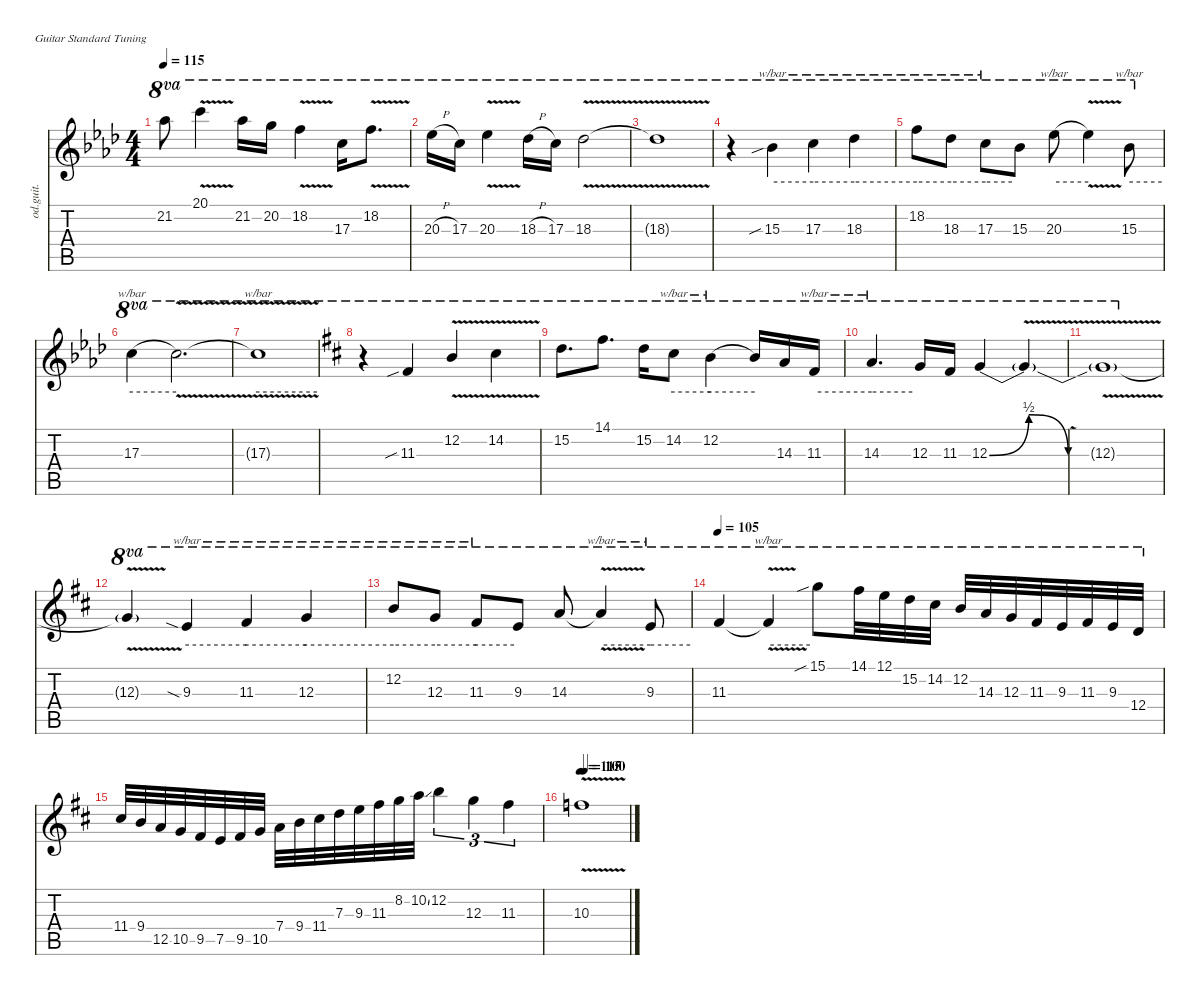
\defaultSystemsLayout 4
\hideDynamics
\bracketExtendMode nobrackets
\track ("Jason Lead" "od.guit.") {solo instrument overdrivenguitar}
\staff {score tabs}
\tuning (E4 B3 G3 D3 A2 E2)
\ts (4 4)
\tempo 115
\clef g2
\ks fminor
21.2{acc b}.8{ot 8va dy f beam Down} 20.1{v acc forcenatural}.4{ot 8va beam Down} 21.2{acc b}.16{ot 8va beam Down} 20.2{acc forcenatural}.16{ot 8va beam Down} 18.2{v acc forcenatural}.4{ot 8va beam Down} 17.3{acc forcenatural}.16{ot 8va beam Down} 18.2{v acc forcenatural}.8{d ot 8va beam Down} |
20.3{h acc b}.16{ot 8va beam Down} 17.3{acc forcenatural}.16{ot 8va beam Down} 20.3{v acc b}.4{ot 8va beam Down} 18.3{h acc b}.16{ot 8va beam Down} 17.3{acc forcenatural}.16{ot 8va beam Down} 18.3{v acc b}.2{ot 8va beam Down} |
18.3{v t acc b}.1{ot 8va beam Down} |
r.4{ot 8va beam Down} 15.3{sib acc b}.4{tbe (hold default 0 0 60 0) ot 8va beam Down} 17.3{acc forcenatural}.4{tbe (hold default 0 0 60 0) ot 8va beam Down} 18.3{acc b}.4{tbe (hold default 0 0 60 0) ot 8va beam Down} |
18.2{acc forcenatural}.8{tbe (hold default 0 0 60 0) ot 8va beam Down} 18.3{acc b}.8{tbe (hold default 0 0 60 0) ot 8va beam Down} 17.3{acc forcenatural}.8{tbe (hold default 0 0 60 0) ot 8va beam Down} 15.3{acc b}.8{ot 8va beam Down} 20.3{acc b}.8{tbe (hold default 0 0 60 0) ot 8va beam Down} 20.3{v t acc b}.4{ot 8va beam Down} 15.3{acc b}.8{tbe (hold default 0 0 60 0) ot 8va beam Down} |
17.3{acc forcenatural}.4{tbe (hold default 0 0 60 0) ot 8va beam Down} 17.3{v t acc forcenatural}.2{d ot 8va beam Down} |
17.3{t acc forcenatural}.1{tbe (hold default 0 0 60 0) ot 8va beam Down} |
\ks bminor
r.4{ot 8va beam Down} 11.3{sib acc #}.4{ot 8va beam Up} 12.2{v acc forcenatural}.4{ot 8va beam Up} 14.2{v acc #}.4{ot 8va beam Down} |
15.2{acc forcenatural}.8{d ot 8va beam Down} 14.1{acc #}.8{d ot 8va beam Down} 15.2{acc forcenatural}.16{ot 8va beam Down} 14.2{acc #}.8{tbe (hold default 0 0 60 0) ot 8va beam Down} 12.2{acc forcenatural}.4{tbe (hold default 0 0 60 0) ot 8va beam Down} 12.2{t acc forcenatural}.16{ot 8va beam Up} 14.3{acc forcenatural}.16{ot 8va beam Up} 11.3{acc #}.16{tbe (hold default 0 0 60 0) ot 8va beam Up} |
14.3{acc forcenatural}.4{d tbe (hold default 0 0 60 0) ot 8va beam Up} 12.3{acc forcenatural}.16{ot 8va beam Up} 11.3{acc #}.16{ot 8va beam Up} 12.3{be (bendrelease 0 0 30 2 30 2 60 0) acc forcenatural}.4{ot 8va beam Up} 12.3{v t acc forcenatural}.4{ot 8va beam Up} |
12.3{v t acc forcenatural}.1{ot 8va beam Up} |
12.3{v t acc forcenatural}.4{ot 8va beam Up} 9.3{sia acc forcenatural}.4{tbe (hold default 0 0 60 0) ot 8va beam Up} 11.3{acc #}.4{tbe (hold default 0 0 60 0) ot 8va beam Up} 12.3{acc forcenatural}.4{tbe (hold default 0 0 60 0) ot 8va beam Up} |
12.2{acc forcenatural}.8{tbe (hold default 0 0 60 0) ot 8va beam Up} 12.3{acc forcenatural}.8{tbe (hold default 0 0 60 0) ot 8va beam Up} 11.3{acc #}.8{tbe (hold default 0 0 60 0) ot 8va beam Up} 9.3{acc forcenatural}.8{ot 8va beam Up} 14.3{acc forcenatural}.8{ot 8va beam Up} 14.3{v t acc forcenatural}.4{tbe (hold default 0 0 60 0) ot 8va beam Up} 9.3{acc forcenatural}.8{tbe (hold default 0 0 60 0) ot 8va beam Up} |
\tempo 105
11.3{acc #}.4{ot 8va beam Up} 11.3{v t acc #}.4{tbe (hold default 0 0 60 0) ot 8va beam Up} 15.1{sib acc forcenatural}.8{ot 8va beam Down} 14.1{acc #}.32{ot 8va beam Down} 12.1{acc forcenatural}.32{ot 8va beam Down} 15.2{acc forcenatural}.32{ot 8va beam Down} 14.2{acc #}.32{ot 8va beam Down} 12.2{acc forcenatural}.32{ot 8va beam Up} 14.3{acc forcenatural}.32{ot 8va beam Up} 12.3{acc forcenatural}.32{ot 8va beam Up} 11.3{acc #}.32{ot 8va beam Up} 9.3{acc forcenatural}.32{ot 8va beam Up} 11.3{acc #}.32{ot 8va beam Up} 9.3{acc forcenatural}.32{ot 8va beam Up} 12.4{acc forcenatural}.32{ot 8va beam Up} |
11.4{acc #}.32{beam Up} 9.4{acc forcenatural}.32{beam Up} 12.5{acc forcenatural}.32{beam Up} 10.5{acc forcenatural}.32{beam Up} 9.5{acc #}.32{beam Up} 7.5{acc forcenatural}.32{beam Up} 9.5{acc #}.32{beam Up} 10.5{acc forcenatural}.32{beam Up} 7.4{acc forcenatural}.32{beam Down} 9.4{acc forcenatural}.32{beam Down} 11.4{acc #}.32{beam Down} 7.3{acc forcenatural}.32{beam Down} 9.3{acc forcenatural}.32{beam Down} 11.3{acc #}.32{beam Down} 8.2{acc forcenatural}.32{beam Down} 10.2{ss acc forcenatural}.32{beam Down} 12.2{acc forcenatural}.4{tu (3 2) beam Down} 12.3{acc forcenatural}.4{tu (3 2) beam Down} 11.3{acc #}.4{tu (3 2) beam Down} |
\tempo 115
\tempo (100 0.0833333)
10.3{v acc forcenatural}.1{beam Down}
